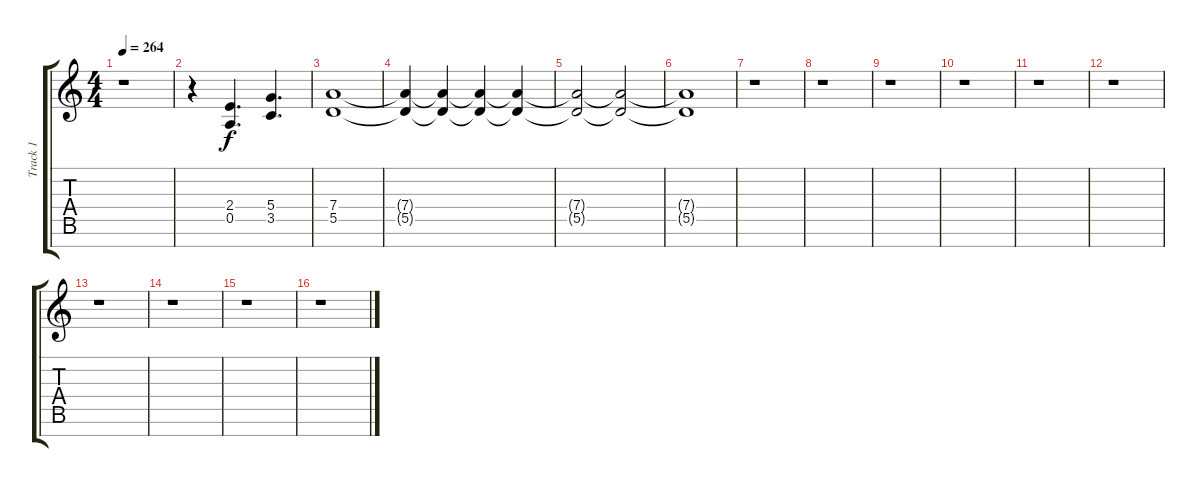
\track ("Track 1" "Track 1") {instrument distortionguitar}
\staff {score tabs}
\tuning (E4 B3 G3 D3 A2 E2 B1) {hide}
\ts (4 4)
\tempo 264
\clef g2
\ks c
r.1{dy f} |
r.4 (2.4 0.5).4{d} (5.4 3.5).4{d} |
(7.4 5.5).1 |
(7.4{t} 5.5{t}).4 (7.4{t} 5.5{t}).4{volume 14} (7.4{t} 5.5{t}).4{volume 13} (7.4{t} 5.5{t}).4{volume 11} |
(7.4{t} 5.5{t}).2{volume 9} (7.4{t} 5.5{t}).2{volume 7} |
(7.4{t} 5.5{t}).1{volume 5} |
r.1{volume 16} |
r.1 |
r.1 |
r.1 |
r.1 |
r.1 |
r.1 |
r.1 |
r.1 |
r.1
